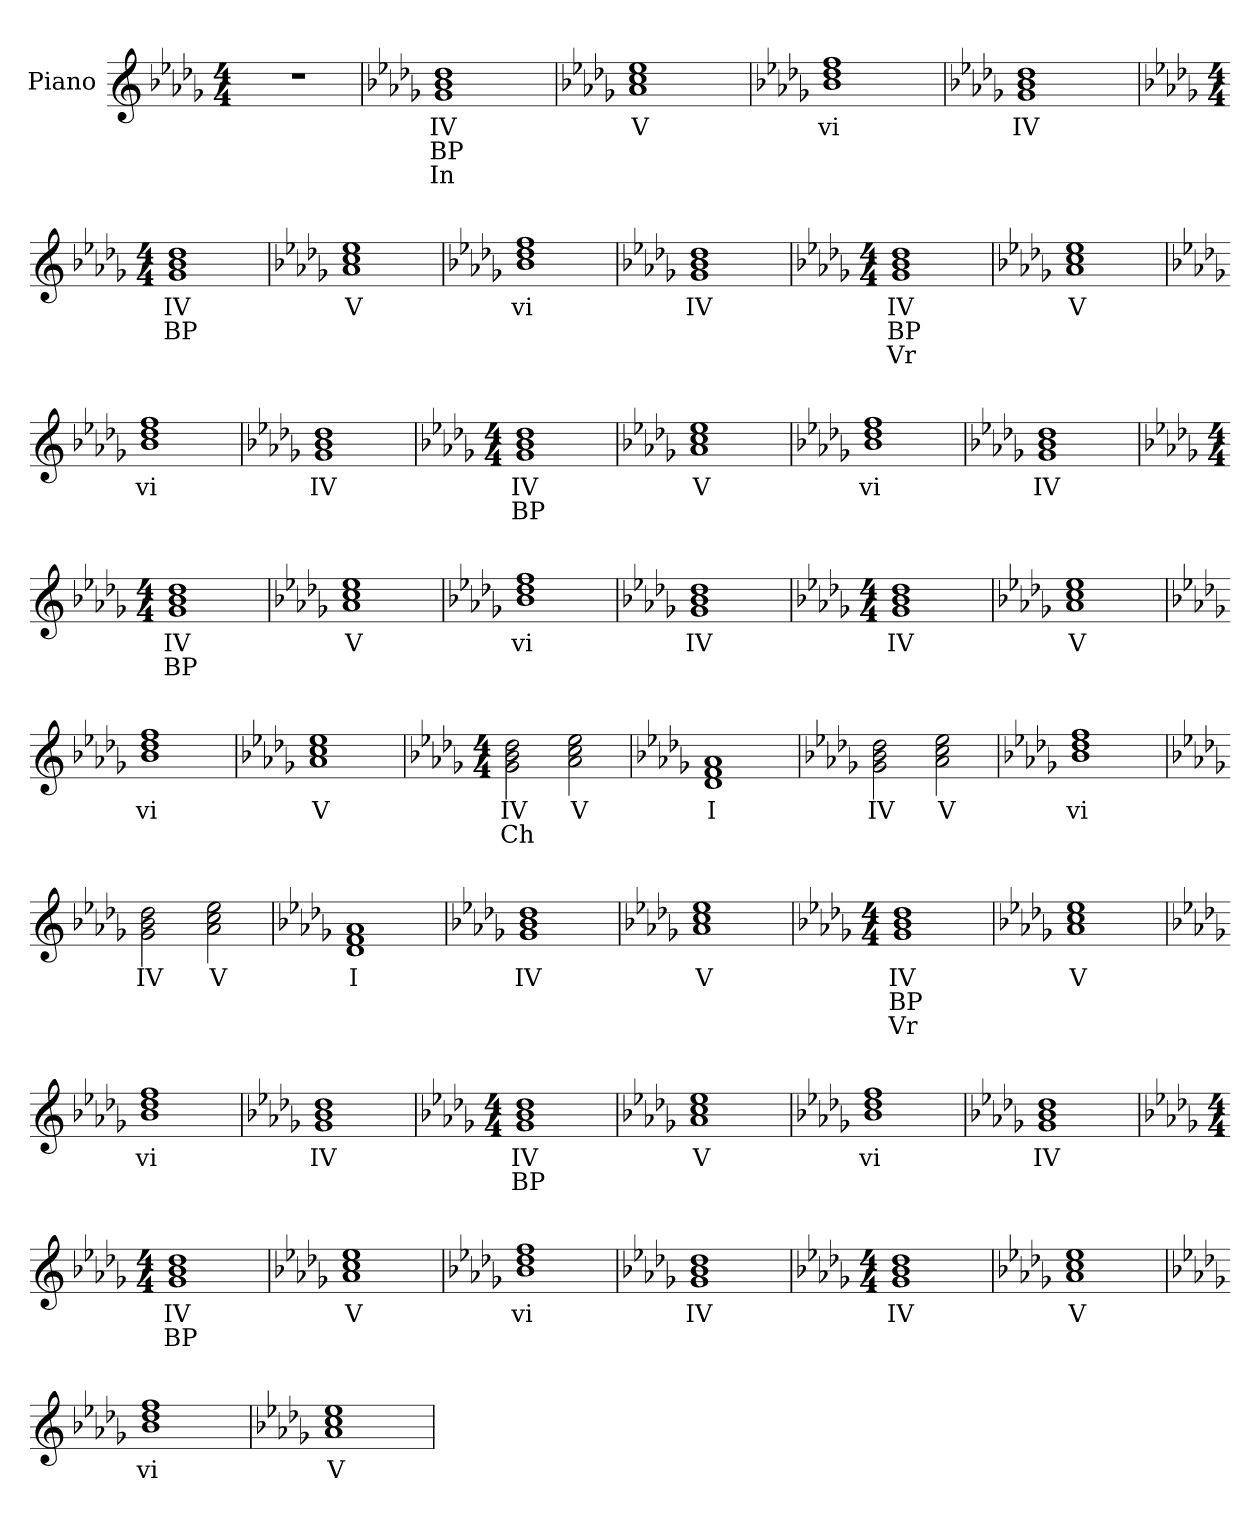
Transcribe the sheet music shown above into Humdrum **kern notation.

**kern	**text	**text	**text
*part1	*part1	*part1	*part1
*staff1	*staff1	*staff1	*staff1
*I"Piano	*	*	*
*I'Pno	*	*	*
*k[b-e-a-d-g-]	*	*	*
*D-:	*	*	*
*M4/4	*	*	*
=	=	=	=
1r	.	.	.
=	=	=	=
*k[b-e-a-d-g-]	*	*	*
*D-:	*	*	*
1g- 1b- 1dd-	IV	BP	In
=	=	=	=
*k[b-e-a-d-g-]	*	*	*
*D-:	*	*	*
1a- 1cc 1ee-	V	.	.
=	=	=	=
*k[b-e-a-d-g-]	*	*	*
*D-:	*	*	*
1b- 1dd- 1ff	vi	.	.
=	=	=	=
*k[b-e-a-d-g-]	*	*	*
*D-:	*	*	*
1g- 1b- 1dd-	IV	.	.
=	=	=	=
*k[b-e-a-d-g-]	*	*	*
*D-:	*	*	*
*M4/4	*	*	*
1g- 1b- 1dd-	IV	BP	.
=	=	=	=
*k[b-e-a-d-g-]	*	*	*
*D-:	*	*	*
1a- 1cc 1ee-	V	.	.
=	=	=	=
*k[b-e-a-d-g-]	*	*	*
*D-:	*	*	*
1b- 1dd- 1ff	vi	.	.
=	=	=	=
*k[b-e-a-d-g-]	*	*	*
*D-:	*	*	*
1g- 1b- 1dd-	IV	.	.
=	=	=	=
*k[b-e-a-d-g-]	*	*	*
*D-:	*	*	*
*M4/4	*	*	*
1g- 1b- 1dd-	IV	BP	Vr
=	=	=	=
*k[b-e-a-d-g-]	*	*	*
*D-:	*	*	*
1a- 1cc 1ee-	V	.	.
=	=	=	=
*k[b-e-a-d-g-]	*	*	*
*D-:	*	*	*
1b- 1dd- 1ff	vi	.	.
=	=	=	=
*k[b-e-a-d-g-]	*	*	*
*D-:	*	*	*
1g- 1b- 1dd-	IV	.	.
=	=	=	=
*k[b-e-a-d-g-]	*	*	*
*D-:	*	*	*
*M4/4	*	*	*
1g- 1b- 1dd-	IV	BP	.
=	=	=	=
*k[b-e-a-d-g-]	*	*	*
*D-:	*	*	*
1a- 1cc 1ee-	V	.	.
=	=	=	=
*k[b-e-a-d-g-]	*	*	*
*D-:	*	*	*
1b- 1dd- 1ff	vi	.	.
=	=	=	=
*k[b-e-a-d-g-]	*	*	*
*D-:	*	*	*
1g- 1b- 1dd-	IV	.	.
=	=	=	=
*k[b-e-a-d-g-]	*	*	*
*D-:	*	*	*
*M4/4	*	*	*
1g- 1b- 1dd-	IV	BP	.
=	=	=	=
*k[b-e-a-d-g-]	*	*	*
*D-:	*	*	*
1a- 1cc 1ee-	V	.	.
=	=	=	=
*k[b-e-a-d-g-]	*	*	*
*D-:	*	*	*
1b- 1dd- 1ff	vi	.	.
=	=	=	=
*k[b-e-a-d-g-]	*	*	*
*D-:	*	*	*
1g- 1b- 1dd-	IV	.	.
=	=	=	=
*k[b-e-a-d-g-]	*	*	*
*D-:	*	*	*
*M4/4	*	*	*
1g- 1b- 1dd-	IV	.	.
=	=	=	=
*k[b-e-a-d-g-]	*	*	*
*D-:	*	*	*
1a- 1cc 1ee-	V	.	.
=	=	=	=
*k[b-e-a-d-g-]	*	*	*
*D-:	*	*	*
1b- 1dd- 1ff	vi	.	.
=	=	=	=
*k[b-e-a-d-g-]	*	*	*
*D-:	*	*	*
1a- 1cc 1ee-	V	.	.
=	=	=	=
*k[b-e-a-d-g-]	*	*	*
*D-:	*	*	*
*M4/4	*	*	*
2g- 2b- 2dd-	IV	Ch	.
2a- 2cc 2ee-	V	.	.
=	=	=	=
*k[b-e-a-d-g-]	*	*	*
*D-:	*	*	*
1d- 1f 1a-	I	.	.
=	=	=	=
*k[b-e-a-d-g-]	*	*	*
*D-:	*	*	*
2g- 2b- 2dd-	IV	.	.
2a- 2cc 2ee-	V	.	.
=	=	=	=
*k[b-e-a-d-g-]	*	*	*
*D-:	*	*	*
1b- 1dd- 1ff	vi	.	.
=	=	=	=
*k[b-e-a-d-g-]	*	*	*
*D-:	*	*	*
2g- 2b- 2dd-	IV	.	.
2a- 2cc 2ee-	V	.	.
=	=	=	=
*k[b-e-a-d-g-]	*	*	*
*D-:	*	*	*
1d- 1f 1a-	I	.	.
=	=	=	=
*k[b-e-a-d-g-]	*	*	*
*D-:	*	*	*
1g- 1b- 1dd-	IV	.	.
=	=	=	=
*k[b-e-a-d-g-]	*	*	*
*D-:	*	*	*
1a- 1cc 1ee-	V	.	.
=	=	=	=
*k[b-e-a-d-g-]	*	*	*
*D-:	*	*	*
*M4/4	*	*	*
1g- 1b- 1dd-	IV	BP	Vr
=	=	=	=
*k[b-e-a-d-g-]	*	*	*
*D-:	*	*	*
1a- 1cc 1ee-	V	.	.
=	=	=	=
*k[b-e-a-d-g-]	*	*	*
*D-:	*	*	*
1b- 1dd- 1ff	vi	.	.
=	=	=	=
*k[b-e-a-d-g-]	*	*	*
*D-:	*	*	*
1g- 1b- 1dd-	IV	.	.
=	=	=	=
*k[b-e-a-d-g-]	*	*	*
*D-:	*	*	*
*M4/4	*	*	*
1g- 1b- 1dd-	IV	BP	.
=	=	=	=
*k[b-e-a-d-g-]	*	*	*
*D-:	*	*	*
1a- 1cc 1ee-	V	.	.
=	=	=	=
*k[b-e-a-d-g-]	*	*	*
*D-:	*	*	*
1b- 1dd- 1ff	vi	.	.
=	=	=	=
*k[b-e-a-d-g-]	*	*	*
*D-:	*	*	*
1g- 1b- 1dd-	IV	.	.
=	=	=	=
*k[b-e-a-d-g-]	*	*	*
*D-:	*	*	*
*M4/4	*	*	*
1g- 1b- 1dd-	IV	BP	.
=	=	=	=
*k[b-e-a-d-g-]	*	*	*
*D-:	*	*	*
1a- 1cc 1ee-	V	.	.
=	=	=	=
*k[b-e-a-d-g-]	*	*	*
*D-:	*	*	*
1b- 1dd- 1ff	vi	.	.
=	=	=	=
*k[b-e-a-d-g-]	*	*	*
*D-:	*	*	*
1g- 1b- 1dd-	IV	.	.
=	=	=	=
*k[b-e-a-d-g-]	*	*	*
*D-:	*	*	*
*M4/4	*	*	*
1g- 1b- 1dd-	IV	.	.
=	=	=	=
*k[b-e-a-d-g-]	*	*	*
*D-:	*	*	*
1a- 1cc 1ee-	V	.	.
=	=	=	=
*k[b-e-a-d-g-]	*	*	*
*D-:	*	*	*
1b- 1dd- 1ff	vi	.	.
=	=	=	=
*k[b-e-a-d-g-]	*	*	*
*D-:	*	*	*
1a- 1cc 1ee-	V	.	.
=	=	=	=
*-	*-	*-	*-
